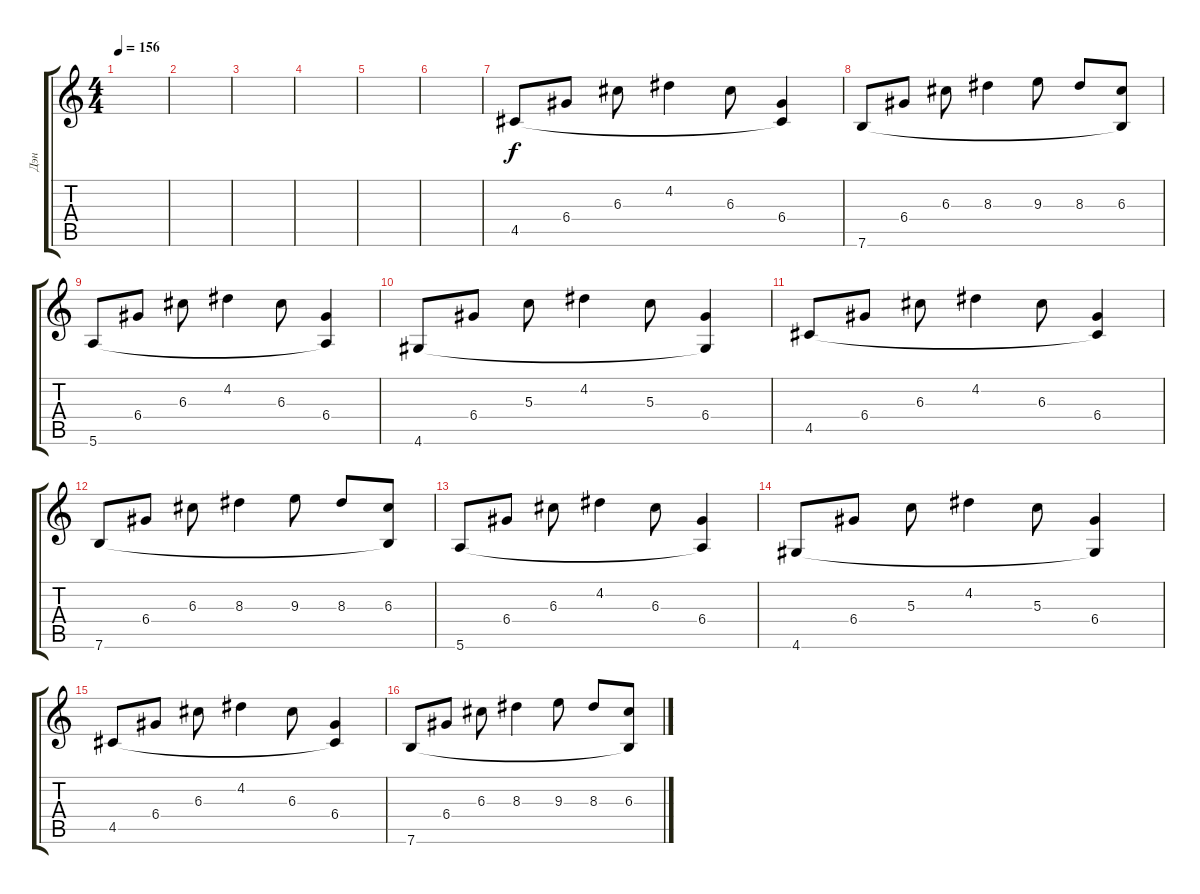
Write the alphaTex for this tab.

\track ("Дэн" "Дэн") {instrument acousticguitarsteel}
\staff {score tabs}
\tuning (E4 B3 G3 D3 A2 E2) {hide}
\ts (4 4)
\tempo 156
\clef g2
\ks c
|
|
|
|
|
|
4.5.8 6.4.8 6.3.8 4.2.4 6.3.8 (6.4 4.5{t}).4 |
7.6.8 6.4.8 6.3.8 8.3.4 9.3.8 8.3.8 (6.3 7.6{t}).8 |
5.6.8 6.4.8 6.3.8 4.2.4 6.3.8 (6.4 5.6{t}).4 |
4.6.8 6.4.8 5.3.8 4.2.4 5.3.8 (6.4 4.6{t}).4 |
4.5.8 6.4.8 6.3.8 4.2.4 6.3.8 (6.4 4.5{t}).4 |
7.6.8 6.4.8 6.3.8 8.3.4 9.3.8 8.3.8 (6.3 7.6{t}).8 |
5.6.8 6.4.8 6.3.8 4.2.4 6.3.8 (6.4 5.6{t}).4 |
4.6.8 6.4.8 5.3.8 4.2.4 5.3.8 (6.4 4.6{t}).4 |
4.5.8 6.4.8 6.3.8 4.2.4 6.3.8 (6.4 4.5{t}).4 |
7.6.8 6.4.8 6.3.8 8.3.4 9.3.8 8.3.8 (6.3 7.6{t}).8
